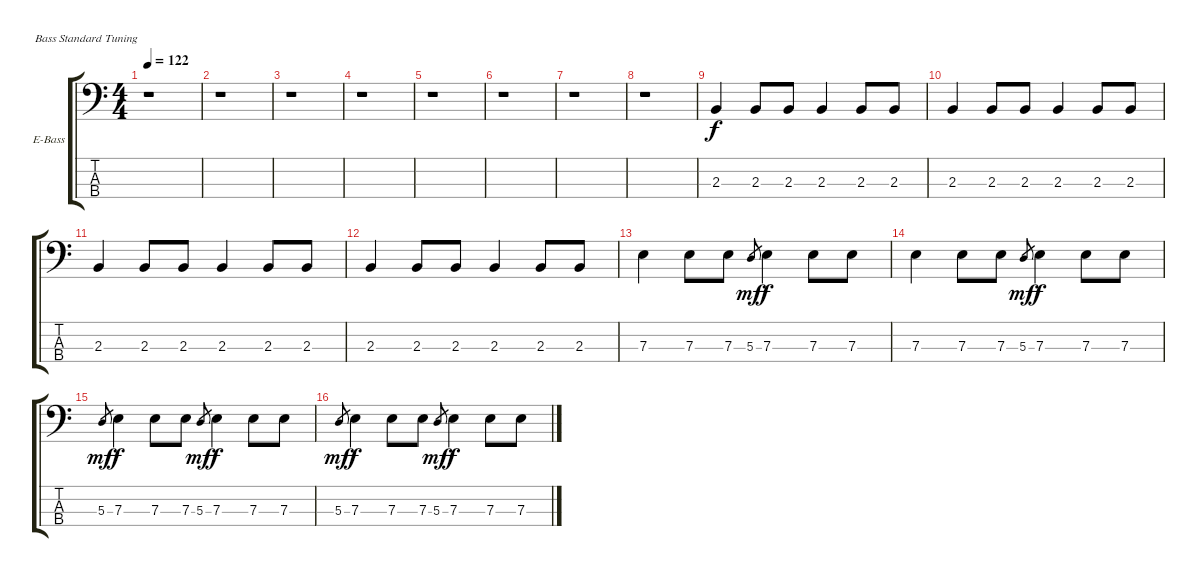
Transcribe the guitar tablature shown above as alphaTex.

\bracketExtendMode groupsimilarinstruments
\firstSystemTrackNameOrientation horizontal
\otherSystemsTrackNameOrientation horizontal
\track ("Bass" "E-Bass") {instrument electricbassfinger}
\staff {score tabs}
\tuning (G2 D2 A1 E1)
\ts (4 4)
\tempo 122
\clef f4
\ks c
r.1{dy f} |
r.1 |
r.1 |
r.1 |
r.1 |
r.1 |
r.1 |
r.1 |
2.3.4 2.3.8 2.3.8 2.3.4 2.3.8 2.3.8 |
2.3.4 2.3.8 2.3.8 2.3.4 2.3.8 2.3.8 |
2.3.4 2.3.8 2.3.8 2.3.4 2.3.8 2.3.8 |
2.3.4 2.3.8 2.3.8 2.3.4 2.3.8 2.3.8 |
7.3.4 7.3.8 7.3.8 5.3.8{gr dy mf} 7.3.4{dy f} 7.3.8 7.3.8 |
7.3.4 7.3.8 7.3.8 5.3.8{gr dy mf} 7.3.4{dy f} 7.3.8 7.3.8 |
5.3.8{gr dy mf} 7.3.4{dy f} 7.3.8 7.3.8 5.3.8{gr dy mf} 7.3.4{dy f} 7.3.8 7.3.8 |
5.3.8{gr dy mf} 7.3.4{dy f} 7.3.8 7.3.8 5.3.8{gr dy mf} 7.3.4{dy f} 7.3.8 7.3.8
